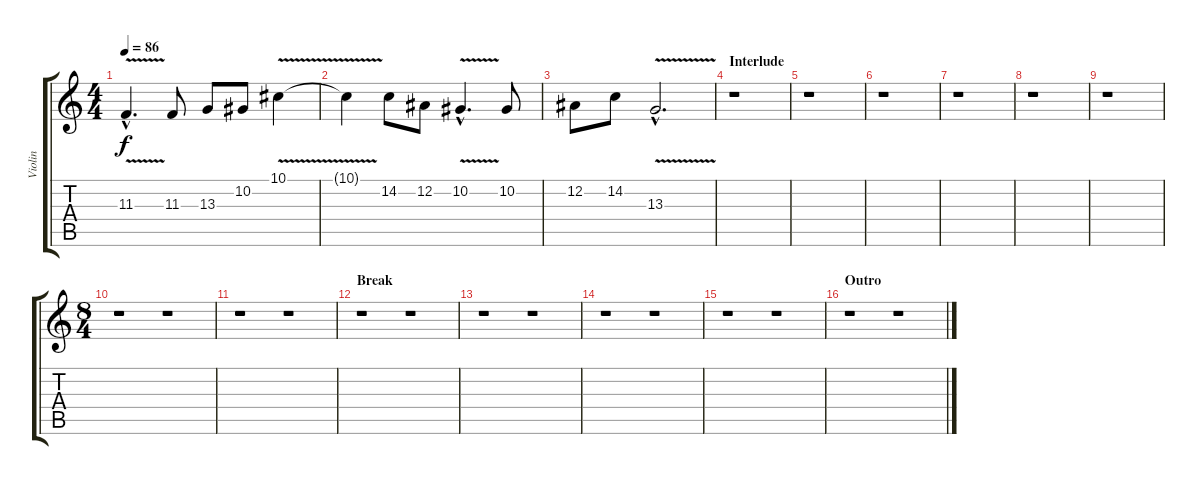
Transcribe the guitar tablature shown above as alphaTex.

\track ("Violin" "Violin") {instrument violin}
\staff {score tabs}
\tuning (Eb4 Bb3 Gb3 Db3 Ab2 Eb2) {hide}
\ts (4 4)
\tempo 86
\clef g2
\ks c
11.3{v hac}.4{d dy f} 11.3.8 13.3.8 10.2.8 10.1{v}.4 |
10.1{t}.4 14.2.8 12.2.8 10.2{v hac}.4{d} 10.2.8 |
12.2.8 14.2.8 13.3{v hac}.2{d} |
\section ("" "Interlude")
r.1 |
r.1 |
r.1 |
r.1 |
r.1 |
r.1 |
\ts (8 4)
r.1 r.1 |
r.1 r.1 |
\section ("" "Break")
r.1 r.1 |
r.1 r.1 |
r.1 r.1 |
r.1 r.1 |
\section ("" "Outro")
r.1 r.1
